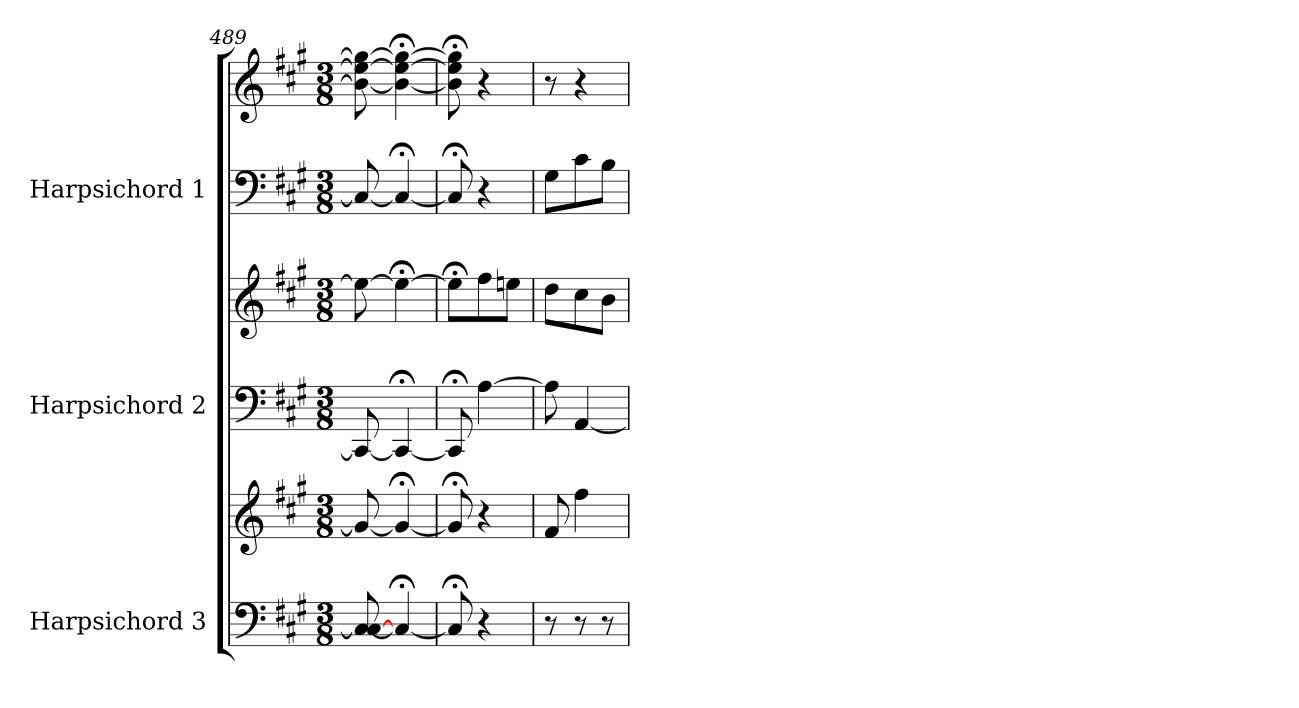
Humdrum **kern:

**kern	**kern	**kern	**kern	**kern	**kern
*part3	*part3	*part2	*part2	*part1	*part1
*staff6	*staff5	*staff4	*staff3	*staff2	*staff1
*I"Harpsichord 3	*	*I"Harpsichord 2	*	*I"Harpsichord 1	*
*I'Hp	*	*I'Hp	*	*I'Hp	*
*clefF4	*clefG2	*clefF4	*clefG2	*clefF4	*clefG2
*k[f#c#g#]	*k[f#c#g#]	*k[f#c#g#]	*k[f#c#g#]	*k[f#c#g#]	*k[f#c#g#]
*M3/8	*M3/8	*M3/8	*M3/8	*M3/8	*M3/8
=489	=489	=489	=489	=489	=489
8C#/_ [8C#/	8g#/_	8CC#/_	8ee#\_	8C#/_	8b\_ 8ee#\_ 8gg#\_
4C#;</_	4g#;</_	4CC#;</_	4ee#;<\_	4C#;</_	4b\_;< 4ee#\_;< 4gg#\_;<
!!LO:PB:g=z
=490	=490	=490	=490	=490	=490
8C#;</]	8g#;</]	8CC#;</]	8ee#;<\L]	8C#;</]	8b\];< 8ee#\];< 8gg#\];<
4r	4r	[4A\	8ff#\	4r	4r
.	.	.	8een\J	.	.
=491	=491	=491	=491	=491	=491
8r	8f#/	8A\]	8dd\L	8G#\L	8r
8r	4ff#\	[4AA/	8cc#\	8c#\	4r
8r	.	.	8b\J	8B\J	.
=	=	=	=	=	=
*-	*-	*-	*-	*-	*-
